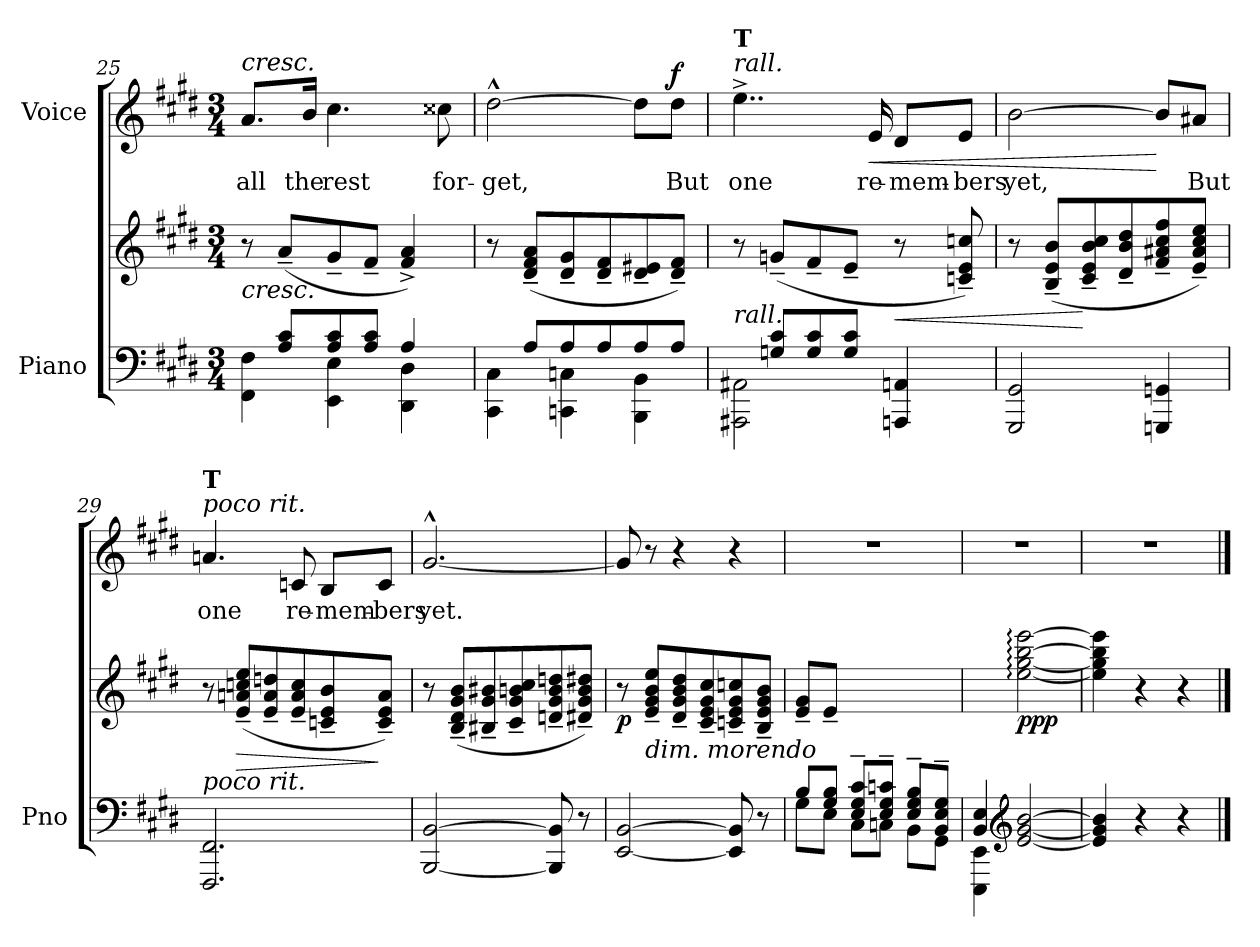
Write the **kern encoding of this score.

**kern	**kern	**dynam	**kern	**text	**dynam
*part2	*part2	*part2	*part1	*part1	*part1
*staff3	*staff2	*staff2/3	*staff1	*staff1	*staff1
*I"Piano	*	*	*I"Voice	*	*
*I'Pno	*	*	*	*	*
!!LO:LB:g=z
*clefF4	*clefG2	*	*clefG2	*	*
*k[f#c#g#d#]	*k[f#c#g#d#]	*	*k[f#c#g#d#]	*	*
*M3/4	*M3/4	*	*M3/4	*	*
=25	=25	=25	=25	=25	=25
*^	*	*	*	*	*
!	!	!	!	!LO:TX:a:i:t=cresc.	!	!
!	!	!LO:TX:b:i:t=cresc.	!	!	!	!
!	!	!	!	!	!LO:LY:b	!
4FF#\ 4F#\	8reyy	8r	.	8.a/L	all	.
.	8A/ 8c#/L	(>8a~/L	.	.	.	.
!	!	!	!	!	!LO:LY:b	!
.	.	.	.	16b/Jk	the	.
!	!	!	!	!	!LO:LY:b	!
4EE\ 4E\	8A/ 8c#/	8g#~/	.	4.cc#\	rest	.
.	8A/ 8c#/J	8f#~/J	.	.	.	.
4DD#\ 4D#\	4A/	4f#/^ 4a/^)	.	.	.	.
!	!	!	!	!	!LO:LY:b	!
.	.	.	.	8cc##X\	for-	.
=26	=26	=26	=26	=26	=26	=26
!	!	!	!	!	!LO:LY:b	!
4CC#\ 4C#\	8reyy	8r	.	[2dd#^^\	-get,	.
.	8A/L	(>8d#/~ 8f#/~ 8a/~L	.	.	.	.
4CCn\ 4Cn\	8A/	8d#/~ 8g#/~	.	.	.	.
.	8A/	8d#/~ 8f#/~	.	.	.	.
4BBB\ 4BB\	8A/	8d#/~ 8e#X/~	.	8dd#\L]	.	.
!	!	!	!	!	!LO:LY:b	!LO:DY:a
.	8A/J	8d#/~ 8f#/~J)	.	8dd#\J	But	f
=27	=27	=27	=27	=27	=27	=27
!	!	!	!	!LO:TX:a:i:t=rall.	!	!
!	!	!	!	!LO:TX:a:B:t=T	!	!
!LO:TX:a:i:t=rall.	!	!	!	!	!	!
!	!	!	!	!	!LO:LY:b	!
2AAA#X\ 2AA#X\	8reyy	8r	.	4..ee^\	one	.
.	8Gn/ 8c#/L	(>8gn~/L	.	.	.	.
.	8G/ 8c#/	8f#~/	.	.	.	.
.	8G/ 8c#/J	8e~/J	.	.	.	.
!	!	!	!	!	!LO:LY:b	!LO:HP:b
.	.	.	.	16e/	re-	<
!	!	!	!LO:HP:b	!	!LO:LY:b	!
4AAAn/ 4AAn/	4ryy	8r	<	8d#/L	-mem-	.
!	!	!	!	!	!LO:LY:b	!
.	.	8cn/~ 8e/~ 8ccn/~)	.	8e/J	-bers	.
*v	*v	*	*	*	*	*
!!LO:LB:g=z
=28	=28	=28	=28	=28	=28
!	!	!	!	!LO:LY:b	!
2GGG#/ 2GG#/	8r	.	[2b\	yet,	.
.	(<8B/~ 8e/~ 8b/~L	.	.	.	.
.	8c#/~ 8e/~ 8b/~ 8cc#/~	[	.	.	.
.	8d#/~ 8b/~ 8dd#/~	.	.	.	.
4GGGn/ 4GGn/	8f#/~ 8a#X/~ 8cc#/~ 8ff#/~	.	8b/L]	.	[
!	!	!	!	!LO:LY:b	!
.	8e/~ 8a#/~ 8cc#/~ 8ee/~J)	.	8a#X/J	But	.
=29	=29	=29	=29	=29	=29
!	!	!	!LO:TX:a:i:t=poco rit.	!	!
!	!	!	!LO:TX:a:B:t=T	!	!
!	!LO:TX:b:i:t=poco rit.	!	!	!	!
!	!	!	!	!LO:LY:b	!
2.FFF#/ 2.FF#/	8r	.	4.an/	one	.
!	!	!LO:HP:b	!	!	!
.	(<8e/~ 8an/~ 8ccn/~ 8ee/~L	>	.	.	.
.	8e/~ 8a/~ 8ddn/~	.	.	.	.
!	!	!	!	!LO:LY:b	!
.	8e/~ 8a/~ 8cc/~	.	8cn/	re-	.
!	!	!	!	!LO:LY:b	!
.	8cn/~ 8e/~ 8b/~	.	8B/L	-mem-	.
!	!	!	!	!LO:LY:b	!
.	8c/~ 8e/~ 8a/~J)	]	8c/J	-bers	.
=30	=30	=30	=30	=30	=30
!	!	!	!	!LO:LY:b	!
[2BBB/ [2BB/	8r	.	[2.g#^^/	yet.	.
.	(<8B/~ 8d#/~ 8g#/~ 8b/~L	.	.	.	.
.	8B#X/~ 8g#/~ 8b#X/~	.	.	.	.
.	8c#/~ 8g#/~ 8bn/~ 8cc#/~	.	.	.	.
8BBB/] 8BB/]	8dn/~ 8g#/~ 8b/~ 8ddn/~	.	.	.	.
8r	8d#X/~ 8g#/~ 8b/~ 8dd#X/~J)	.	.	.	.
!!LO:LB:g=z
=31	=31	=31	=31	=31	=31
!	!	!LO:DY:b	!	!	!
[2EE/ [2BB/	8r	p	8g#/]	.	.
!	!LO:TX:b:i:t=dim.     morendo	!	!	!	!
.	(>8e/~ 8g#/~ 8b/~ 8ee/~L	.	8r	.	.
.	8d#/~ 8g#/~ 8b/~ 8dd#/~	.	4r	.	.
.	8c#/~ 8e/~ 8g#/~ 8cc#/~	.	.	.	.
8EE/] 8BB/]	8cn/~ 8e/~ 8g#/~ 8ccn/~	.	4r	.	.
8r	8B/~ 8e/~ 8g#/~ 8b/~J	.	.	.	.
=32	=32	=32	=32	=32	=32
*^	*	*	*	*	*
*	*^	*	*	*	*	*
4ryy	8G#\L	8B/L	8e/~ 8g#/~L	.	2.r	.	.
.	8E\J	8G#/ 8B/J	8e~/J	.	.	.	.
8E/~ 8G#/~ 8c#/~L	8C#\L	2ryy	2ryy	.	.	.	.
8E/~ 8G#/~ 8cn/~J	8Cn\J	.	.	.	.	.	.
8E/~ 8G#/~ 8B/~L	8BB\L	.	.	.	.	.	.
8BB/~ 8E/~ 8G#/~J	8GG#\J	.	.	.	.	.	.
*	*v	*v	*	*	*	*	*
=33	=33	=33	=33	=33	=33	=33
4BB/ 4E/)	4EEE\ 4EE\	4ryy	.	2.r	.	.
*clefG2	*	*	*	*	*	*
!	!	!	!LO:DY:b	!	!	!
2ryy	[2e/ [2g#/ [2b/	[2ee\: [2gg#\: [2bb\: [2eee\:	ppp	.	.	.
*v	*v	*	*	*	*	*
=34	=34	=34	=34	=34	=34
4e/] 4g#/] 4b/]	4ee\] 4gg#\] 4bb\] 4eee\]	.	2.r	.	.
4r	4r	.	.	.	.
4r	4r	.	.	.	.
==	==	==	==	==	==
*-	*-	*-	*-	*-	*-
